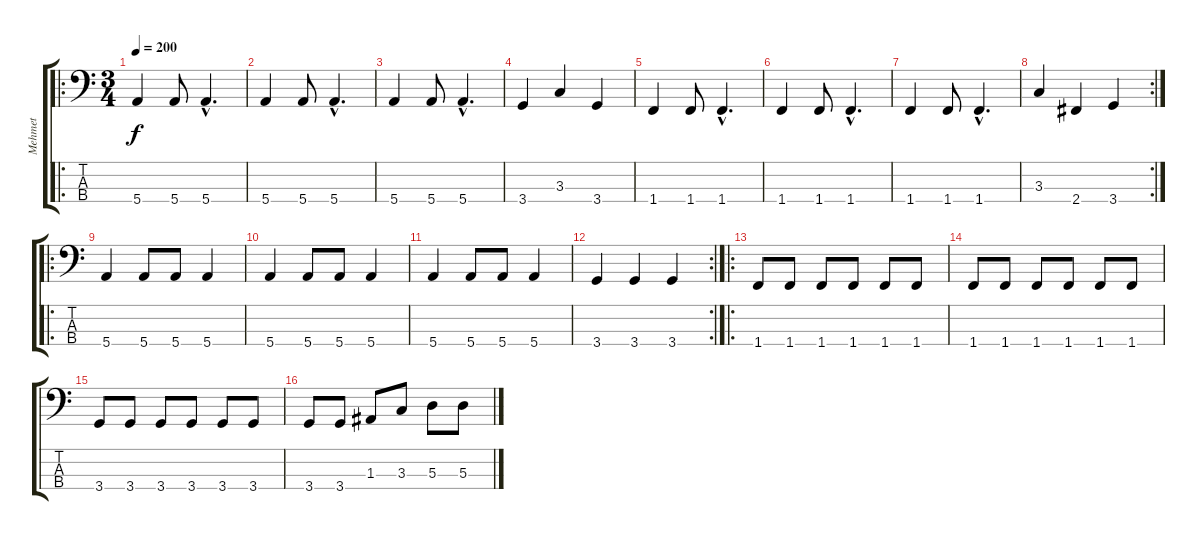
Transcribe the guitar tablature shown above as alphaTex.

\track ("Mehmet" "Mehmet") {instrument electricbassfinger}
\staff {score tabs}
\tuning (G2 D2 A1 E1) {hide}
\ro
\ts (3 4)
\tempo 200
\clef f4
\ks c
5.4.4{dy f} 5.4.8 5.4{hac}.4{d} |
5.4.4 5.4.8 5.4{hac}.4{d} |
5.4.4 5.4.8 5.4{hac}.4{d} |
3.4.4 3.3.4 3.4.4 |
1.4.4 1.4.8 1.4{hac}.4{d} |
1.4.4 1.4.8 1.4{hac}.4{d} |
1.4.4 1.4.8 1.4{hac}.4{d} |
\rc 2
3.3.4 2.4.4 3.4.4 |
\ro
5.4.4 5.4.8 5.4.8 5.4.4 |
5.4.4 5.4.8 5.4.8 5.4.4 |
5.4.4 5.4.8 5.4.8 5.4.4 |
\rc 2
3.4.4 3.4.4 3.4.4 |
\ro
1.4.8 1.4.8 1.4.8 1.4.8 1.4.8 1.4.8 |
1.4.8 1.4.8 1.4.8 1.4.8 1.4.8 1.4.8 |
3.4.8 3.4.8 3.4.8 3.4.8 3.4.8 3.4.8 |
3.4.8 3.4.8 1.3.8 3.3.8 5.3.8 5.3.8
